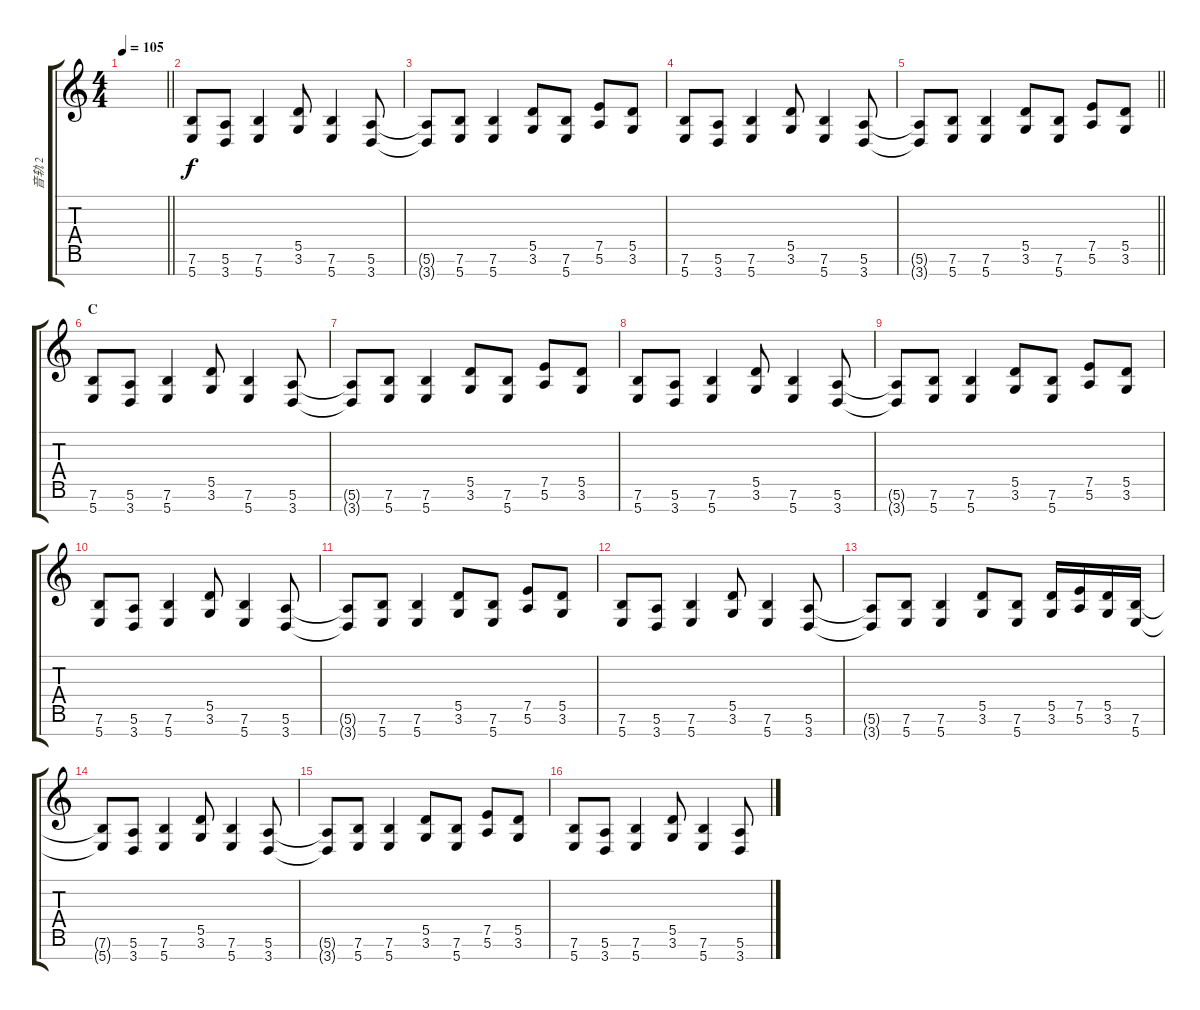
\track ("音轨 2" "音轨 2") {instrument distortionguitar}
\staff {score tabs}
\tuning (E4 B3 G3 D3 A2 E2 B1) {hide}
\ts (4 4)
\tempo 105
\clef g2
\barLineRight lightlight
\ks c
|
(7.6 5.7).8 (5.6 3.7).8 (7.6 5.7).4 (5.5 3.6).8 (7.6 5.7).4 (5.6 3.7).8 |
(5.6{t} 3.7{t}).8 (7.6 5.7).8 (7.6 5.7).4 (5.5 3.6).8 (7.6 5.7).8 (7.5 5.6).8 (5.5 3.6).8 |
(7.6 5.7).8 (5.6 3.7).8 (7.6 5.7).4 (5.5 3.6).8 (7.6 5.7).4 (5.6 3.7).8 |
\barLineRight lightlight
(5.6{t} 3.7{t}).8 (7.6 5.7).8 (7.6 5.7).4 (5.5 3.6).8 (7.6 5.7).8 (7.5 5.6).8 (5.5 3.6).8 |
\section ("" "C")
(7.6 5.7).8 (5.6 3.7).8 (7.6 5.7).4 (5.5 3.6).8 (7.6 5.7).4 (5.6 3.7).8 |
(5.6{t} 3.7{t}).8 (7.6 5.7).8 (7.6 5.7).4 (5.5 3.6).8 (7.6 5.7).8 (7.5 5.6).8 (5.5 3.6).8 |
(7.6 5.7).8 (5.6 3.7).8 (7.6 5.7).4 (5.5 3.6).8 (7.6 5.7).4 (5.6 3.7).8 |
(5.6{t} 3.7{t}).8 (7.6 5.7).8 (7.6 5.7).4 (5.5 3.6).8 (7.6 5.7).8 (7.5 5.6).8 (5.5 3.6).8 |
(7.6 5.7).8 (5.6 3.7).8 (7.6 5.7).4 (5.5 3.6).8 (7.6 5.7).4 (5.6 3.7).8 |
(5.6{t} 3.7{t}).8 (7.6 5.7).8 (7.6 5.7).4 (5.5 3.6).8 (7.6 5.7).8 (7.5 5.6).8 (5.5 3.6).8 |
(7.6 5.7).8 (5.6 3.7).8 (7.6 5.7).4 (5.5 3.6).8 (7.6 5.7).4 (5.6 3.7).8 |
(5.6{t} 3.7{t}).8 (7.6 5.7).8 (7.6 5.7).4 (5.5 3.6).8 (7.6 5.7).8 (5.5 3.6).16 (7.5 5.6).16 (5.5 3.6).16 (7.6 5.7).16 |
(7.6{t} 5.7{t}).8 (5.6 3.7).8 (7.6 5.7).4 (5.5 3.6).8 (7.6 5.7).4 (5.6 3.7).8 |
(5.6{t} 3.7{t}).8 (7.6 5.7).8 (7.6 5.7).4 (5.5 3.6).8 (7.6 5.7).8 (7.5 5.6).8 (5.5 3.6).8 |
(7.6 5.7).8 (5.6 3.7).8 (7.6 5.7).4 (5.5 3.6).8 (7.6 5.7).4 (5.6 3.7).8
